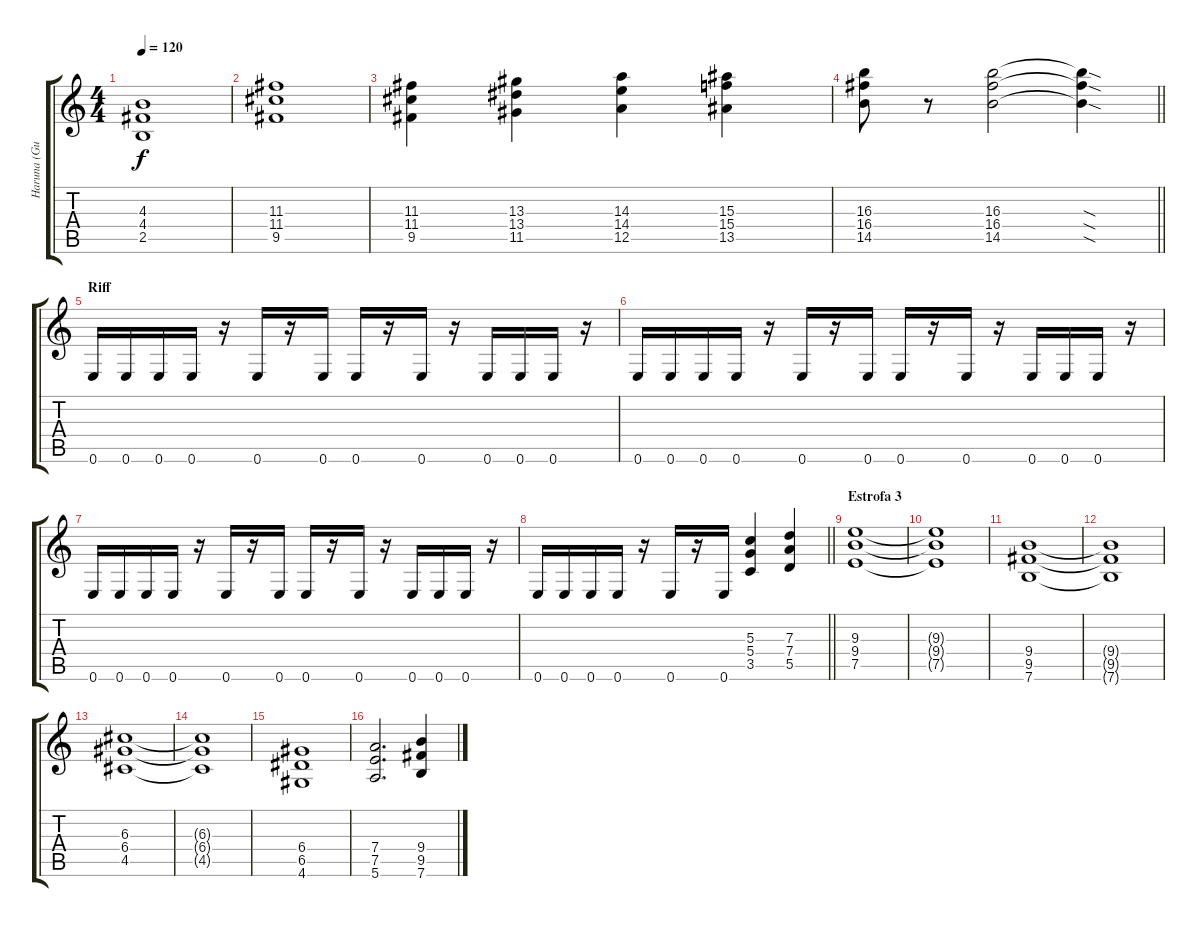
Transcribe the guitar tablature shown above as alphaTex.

\track ("Haruna (Guitar)" "Haruna (Gu") {instrument overdrivenguitar}
\staff {score tabs}
\tuning (E4 B3 G3 D3 A2 E2) {hide}
\ts (4 4)
\tempo 120
\clef g2
\ks c
(4.3 4.4 2.5).1{dy f} |
(11.3 11.4 9.5).1 |
(11.3 11.4 9.5).4 (13.3 13.4 11.5).4 (14.3 14.4 12.5).4 (15.3 15.4 13.5).4 |
\barLineRight lightlight
(16.3 16.4 14.5).8 r.8 (16.3 16.4 14.5).2 (16.3{sod t} 16.4{sod t} 14.5{sod t}).4 |
\section ("" "Riff")
0.6.16 0.6.16 0.6.16 0.6.16 r.16 0.6.16 r.16 0.6.16 0.6.16 r.16 0.6.16 r.16 0.6.16 0.6.16 0.6.16 r.16 |
0.6.16 0.6.16 0.6.16 0.6.16 r.16 0.6.16 r.16 0.6.16 0.6.16 r.16 0.6.16 r.16 0.6.16 0.6.16 0.6.16 r.16 |
0.6.16 0.6.16 0.6.16 0.6.16 r.16 0.6.16 r.16 0.6.16 0.6.16 r.16 0.6.16 r.16 0.6.16 0.6.16 0.6.16 r.16 |
\barLineRight lightlight
0.6.16 0.6.16 0.6.16 0.6.16 r.16 0.6.16 r.16 0.6.16 (5.3 5.4 3.5).4 (7.3 7.4 5.5).4 |
\section ("" "Estrofa 3")
(9.3 9.4 7.5).1 |
(9.3{t} 9.4{t} 7.5{t}).1 |
(9.4 9.5 7.6).1 |
(9.4{t} 9.5{t} 7.6{t}).1 |
(6.3 6.4 4.5).1 |
(6.3{t} 6.4{t} 4.5{t}).1 |
(6.4 6.5 4.6).1 |
(7.4 7.5 5.6).2{d} (9.4 9.5 7.6).4
